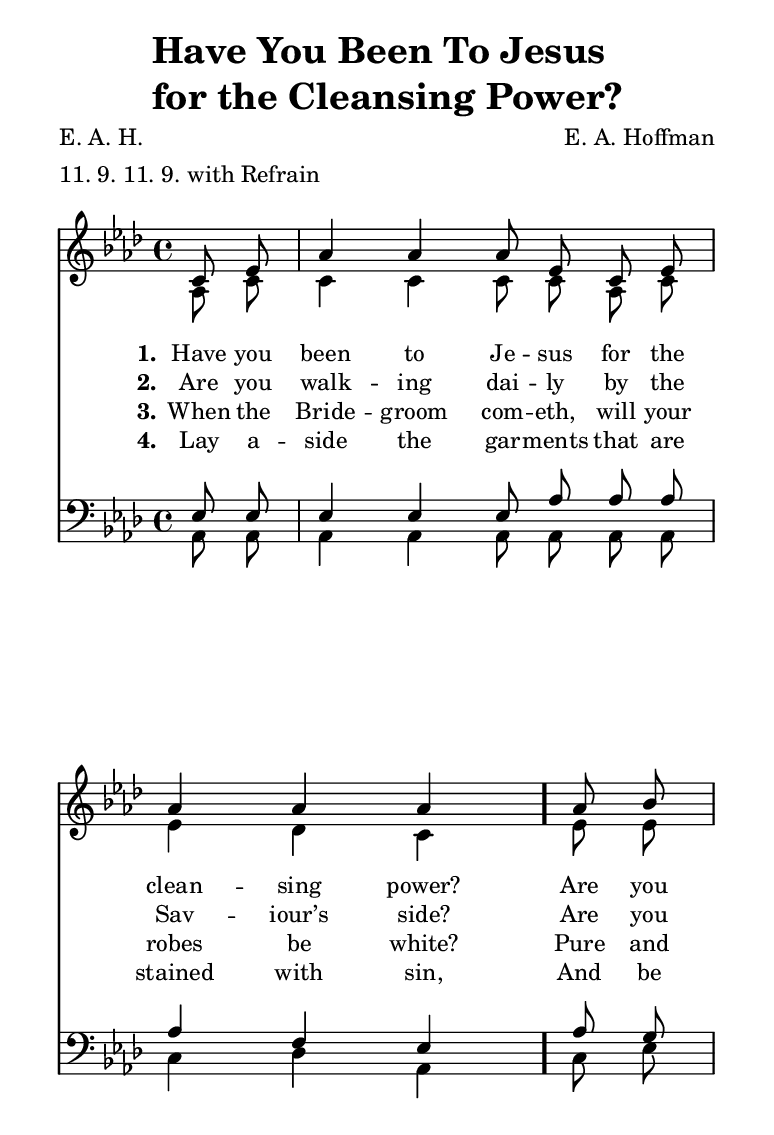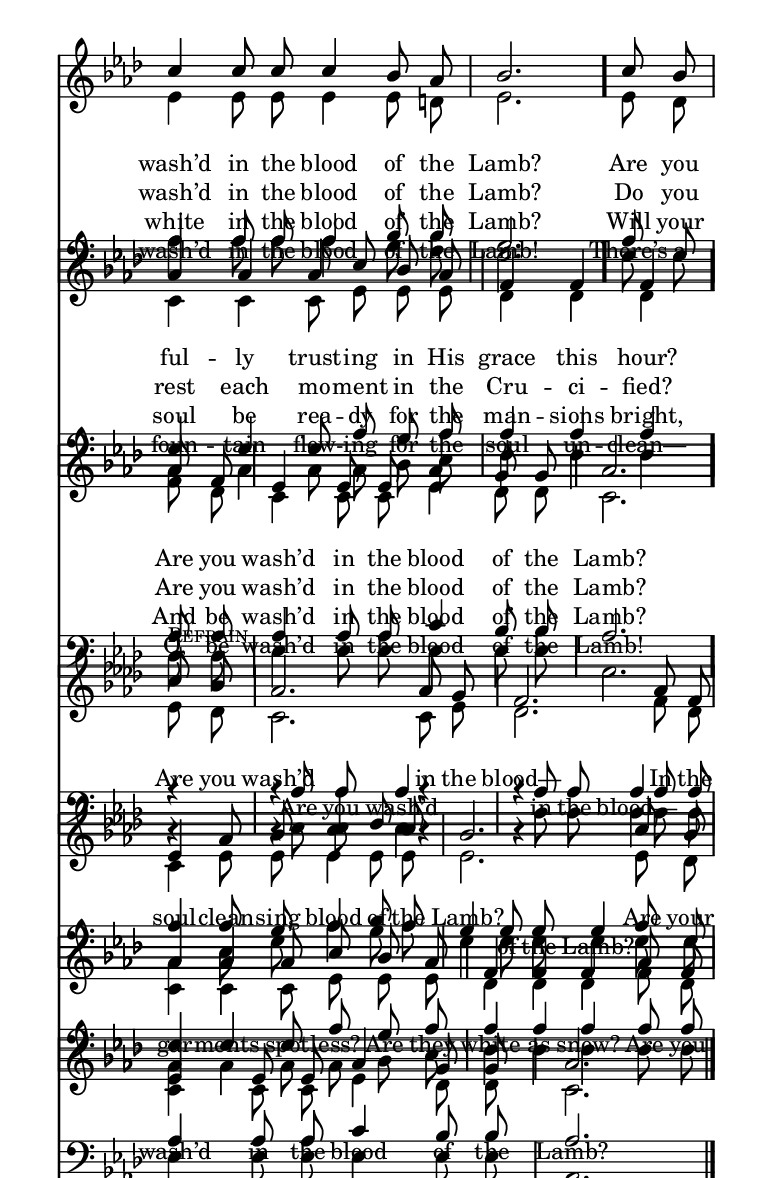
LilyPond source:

\include "common/global.ily"
\paper {
  \include "common/paper.ily"
  %ragged-bottom = ##t
  ragged-last-bottom = ##t
  systems-per-page = ##f
  page-count = 2
}

\header{
  hymnnumber = "90"
  title = \markup \column { "Have You Been To Jesus" "for the Cleansing Power?" \vspace #0.4 }
  % markup title doesn't work with make_index.pl, so we use this commented version instead
  %title = "Have You Been To Jesus for the Cleansing Power?"
  tunename = ""
  meter = "11. 9. 11. 9. with Refrain"
  poet = "E. A. H."
  composer = "E. A. Hoffman"
  %copyright = ""
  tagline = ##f
}

% for fermata in MIDI
ta = { \tempo 4=80 }
tb = { \tempo 4=40 }

patternAA = { c8 c8 | c4 c4 c8 c8 c8 c8 | c4 c4 c4 }

patternBA = { c8 c8 | c4 c8 c8 c4 c8 c8 | c2. }
patternBB = { c8 c8 | c4 c8 c8 c4 c8 c8 | c4 c8 c8 c4 }

patternCA = { c8 c8 | c2. c8 c8 | c2. }
patternCB = { c4 | c4 c8 c8 c4 c4 | c4 c8 c8 c4 }

global = {
  \include "common/overrides.ily"
  \override Staff.TimeSignature.style = #'()
  \time 4/4
  \override Score.MetronomeMark.transparent = ##t % hide all fermata changes too
  \ta
  \key aes \major
  \partial 4
  \autoBeamOff
}

notesSoprano = {
\global
\relative c' {

  \changePitch \patternAA { c ees | aes aes aes ees c ees | aes aes aes }
  \changePitch \patternBA { aes bes | c c c c bes aes | bes }
  \changePitch \patternAA { c bes | aes aes aes c bes aes | f f f }
  \changePitch \patternBA { aes f | ees ees ees aes g g | aes }

  << s^\markup { \small \caps "Refrain" }
  \changePitch \patternCA { c bes | aes aes g | f } >>
  \changePitch \patternBA { aes f | ees aes bes c des c | bes }
  \changePitch \patternAA { c bes | aes aes aes c bes aes | f f f }
  \changePitch \patternBA { aes f | ees ees ees aes g g | aes }

  \bar "|."

}
}

notesAlto = {
\global
\relative e {

  \changePitch \patternAA { aes c | c c c c aes c | ees des c }
  \changePitch \patternBA { ees ees | ees ees ees ees ees d | ees }
  \changePitch \patternAA { ees des | c c c ees ees ees | des des des }
  \changePitch \patternBA { f des | c c c ees des des | c }

  \changePitch \patternCA { ees des | c c ees | des }
  \changePitch \patternBA { f des c ees ees ees ees ees | ees }
  \changePitch \patternAA { ees des | c c c ees ees ees | des des des }
  \changePitch \patternBA { f des | c c c ees des des | c }

}
}

notesTenor = {
\global
\relative a {

  \changePitch \patternAA { ees ees | ees ees ees aes aes aes | aes f ees }
  \changePitch \patternBA { aes g | aes aes aes aes bes bes | g }
  \changePitch \patternAA { aes ees | ees ees ees aes g aes | aes aes aes }
  \changePitch \patternBA { aes aes | aes aes aes c bes bes | aes }

  \changePitch \patternCB { r | r aes aes aes r | r aes aes aes }
  \changePitch \patternBB { aes aes | aes aes g aes bes aes | g g g g }
  \changePitch \patternAA { aes ees | ees ees ees aes g aes | aes aes aes }
  \changePitch \patternBA { aes aes | aes aes aes c bes bes | aes }

}
}

notesBass = {
\global
\relative f, {

  \changePitch \patternAA { aes aes | aes aes aes aes aes aes | c des aes }
  \changePitch \patternBA { c ees | aes aes aes aes g f | ees }
  \changePitch \patternAA { ees ees | aes, aes aes aes bes c | des des des }
  \changePitch \patternBA { des des | ees ees ees ees ees ees | aes, }

  \changePitch \patternCB { r | r aes aes aes r | r des des des }
  \changePitch \patternBB { des des aes c ees aes g aes  | ees ees ees ees }
  \changePitch \patternAA { ees ees | aes, aes aes aes bes c | des des des }
  \changePitch \patternBA { des des | ees ees ees ees ees ees | aes, }

}
}

Refrain = \lyricmode {

Are you wash’d in the blood—
In the soul -- clean -- sing blood of the Lamb?
Are your gar -- ments spot -- less? Are they white as snow?
Are you wash’d in the blood of the Lamb?

}

wordsA = \lyricmode {
\set stanza = "1."

Have you been to Je -- sus for the clean -- sing power? \bar "."
Are you wash’d in the blood of the Lamb? \bar "."
Are you ful -- ly trust -- ing in His grace this hour? \bar "."
Are you wash’d in the blood of the Lamb? \bar "." \break

}

wordsB = \lyricmode {
\set stanza = "2."

Are you walk -- ing dai -- ly by the Sav -- iour’s side?
Are you wash’d in the blood of the Lamb?
Do you rest each mo -- ment in the Cru -- ci -- fied?
Are you wash’d in the blood of the Lamb?

\Refrain

}

wordsC = \lyricmode {
\set stanza = "3."

When the Bride -- groom com -- eth, will your robes be white?
Pure and white in the blood of the Lamb?
Will your soul be rea -- dy for the man -- sions bright,
And be wash’d in the blood of the Lamb?

}

wordsD = \lyricmode {
\set stanza = "4."

Lay a -- side the gar -- ments that are stained with sin,
And be wash’d in the blood of the Lamb!
There’s a foun -- tain flow -- ing for the soul un -- clean—
O, be wash’d in the blood of the Lamb!

}

underWords = \lyricmode {

{ \repeat unfold 40 { \skip 4 } }
Are you wash’d in the blood—
{ \repeat unfold 9 { \skip 4 } }
of the Lamb?

}

\score {
  \context ChoirStaff <<
    \context Staff = upper <<
      \set ChoirStaff.systemStartDelimiter = #'SystemStartBar
      \context Voice  = sopranos { \voiceOne << \notesSoprano >> }
      \context Voice  = altos { \voiceTwo << \notesAlto >> }
      \context Lyrics = one   \lyricsto sopranos \wordsA
      \context Lyrics = two   \lyricsto sopranos \wordsB
      \context Lyrics = three \lyricsto sopranos \wordsC
      \context Lyrics = four  \lyricsto sopranos \wordsD
    >>
    \context Staff = men <<
      \clef bass
      \context Voice  = tenors { \voiceOne << \notesTenor >> }
      \context Voice  = basses { \voiceTwo << \notesBass >> }
    >>
		\new Lyrics \with { alignAboveContext = men } \lyricsto tenors \underWords
  >>
  \layout {
    \include "common/layout.ily"
  }
  \midi{
    \include "common/midi.ily"
  }
}

\version "2.18.0"  % necessary for upgrading to future LilyPond versions.

% vi:set et ts=2 sw=2 ai nocindent syntax=lilypond
